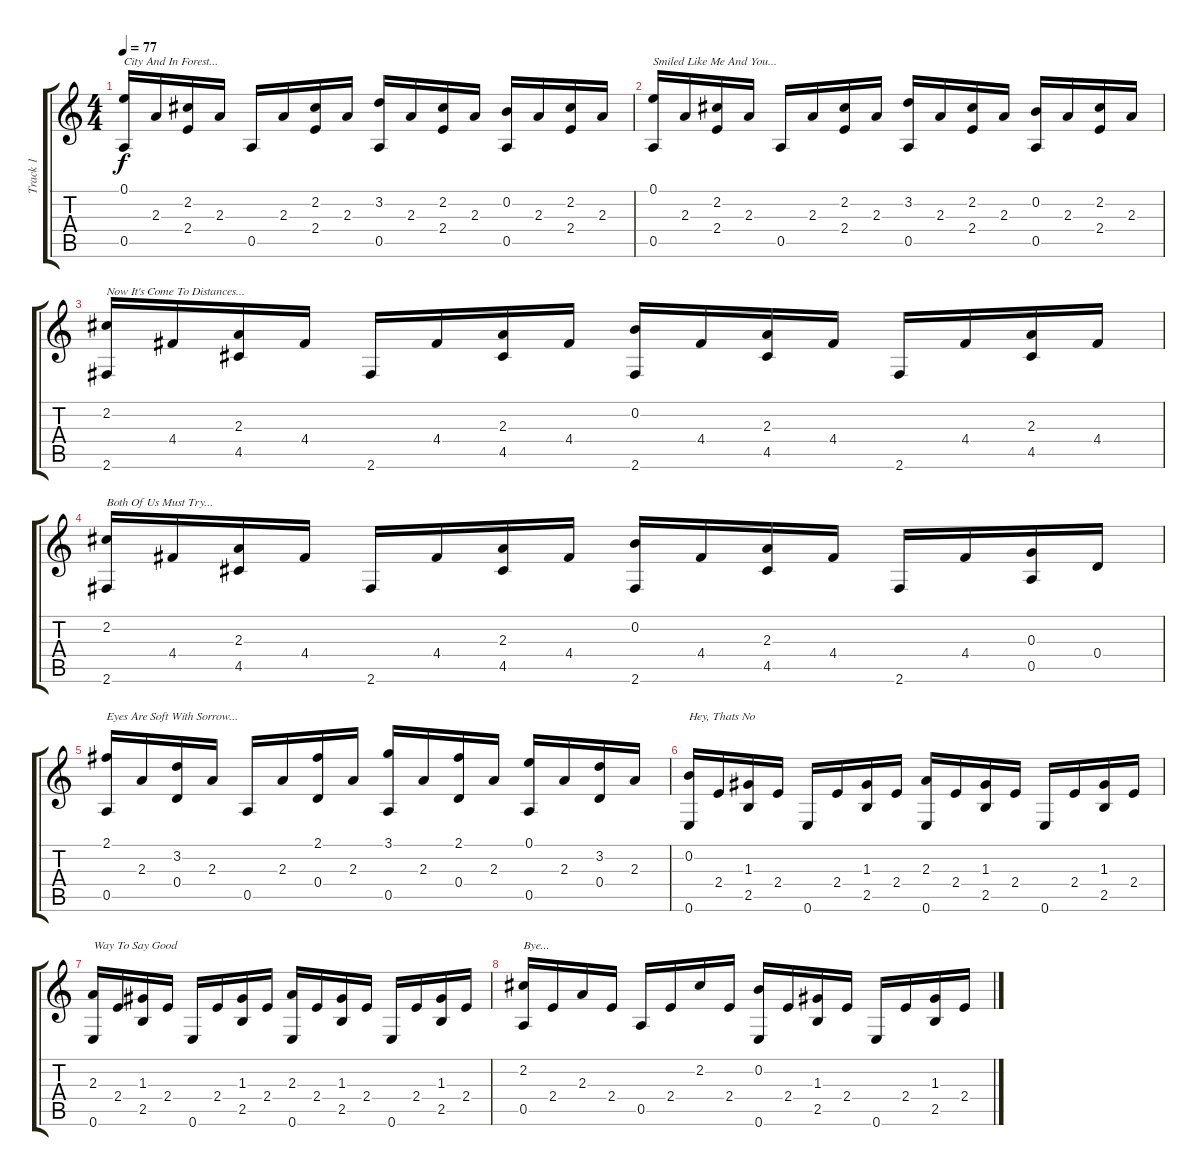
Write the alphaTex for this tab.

\track ("Track 1" "Track 1") {instrument acousticguitarnylon}
\staff {score tabs}
\tuning (E4 B3 G3 D3 A2 E2) {hide}
\ts (4 4)
\tempo 77
\clef g2
\ks c
(0.1 0.5).16{txt "City And In Forest..." dy f} 2.3.16 (2.2 2.4).16 2.3.16 0.5.16 2.3.16 (2.2 2.4).16 2.3.16 (3.2 0.5).16 2.3.16 (2.2 2.4).16 2.3.16 (0.2 0.5).16 2.3.16 (2.2 2.4).16 2.3.16 |
(0.1 0.5).16{txt "Smiled Like Me And You..."} 2.3.16 (2.2 2.4).16 2.3.16 0.5.16 2.3.16 (2.2 2.4).16 2.3.16 (3.2 0.5).16 2.3.16 (2.2 2.4).16 2.3.16 (0.2 0.5).16 2.3.16 (2.2 2.4).16 2.3.16 |
(2.2 2.6).16{txt "Now It's Come To Distances..."} 4.4.16 (2.3 4.5).16 4.4.16 2.6.16 4.4.16 (2.3 4.5).16 4.4.16 (0.2 2.6).16 4.4.16 (2.3 4.5).16 4.4.16 2.6.16 4.4.16 (2.3 4.5).16 4.4.16 |
(2.2 2.6).16{txt "Both Of Us Must Try..."} 4.4.16 (2.3 4.5).16 4.4.16 2.6.16 4.4.16 (2.3 4.5).16 4.4.16 (0.2 2.6).16 4.4.16 (2.3 4.5).16 4.4.16 2.6.16 4.4.16 (0.3 0.5).16 0.4.16 |
(2.1 0.5).16{txt "Eyes Are Soft With Sorrow..."} 2.3.16 (3.2 0.4).16 2.3.16 0.5.16 2.3.16 (2.1 0.4).16 2.3.16 (3.1 0.5).16 2.3.16 (2.1 0.4).16 2.3.16 (0.1 0.5).16 2.3.16 (3.2 0.4).16 2.3.16 |
(0.2 0.6).16{txt "Hey, Thats No"} 2.4.16 (1.3 2.5).16 2.4.16 0.6.16 2.4.16 (1.3 2.5).16 2.4.16 (2.3 0.6).16 2.4.16 (1.3 2.5).16 2.4.16 0.6.16 2.4.16 (1.3 2.5).16 2.4.16 |
(2.3 0.6).16{txt "Way To Say Good"} 2.4.16 (1.3 2.5).16 2.4.16 0.6.16 2.4.16 (1.3 2.5).16 2.4.16 (2.3 0.6).16 2.4.16 (1.3 2.5).16 2.4.16 0.6.16 2.4.16 (1.3 2.5).16 2.4.16 |
(2.2 0.5).16{txt "Bye..."} 2.4.16 2.3.16 2.4.16 0.5.16 2.4.16 2.2.16 2.4.16 (0.2 0.6).16 2.4.16 (1.3 2.5).16 2.4.16 0.6.16 2.4.16 (1.3 2.5).16 2.4.16
